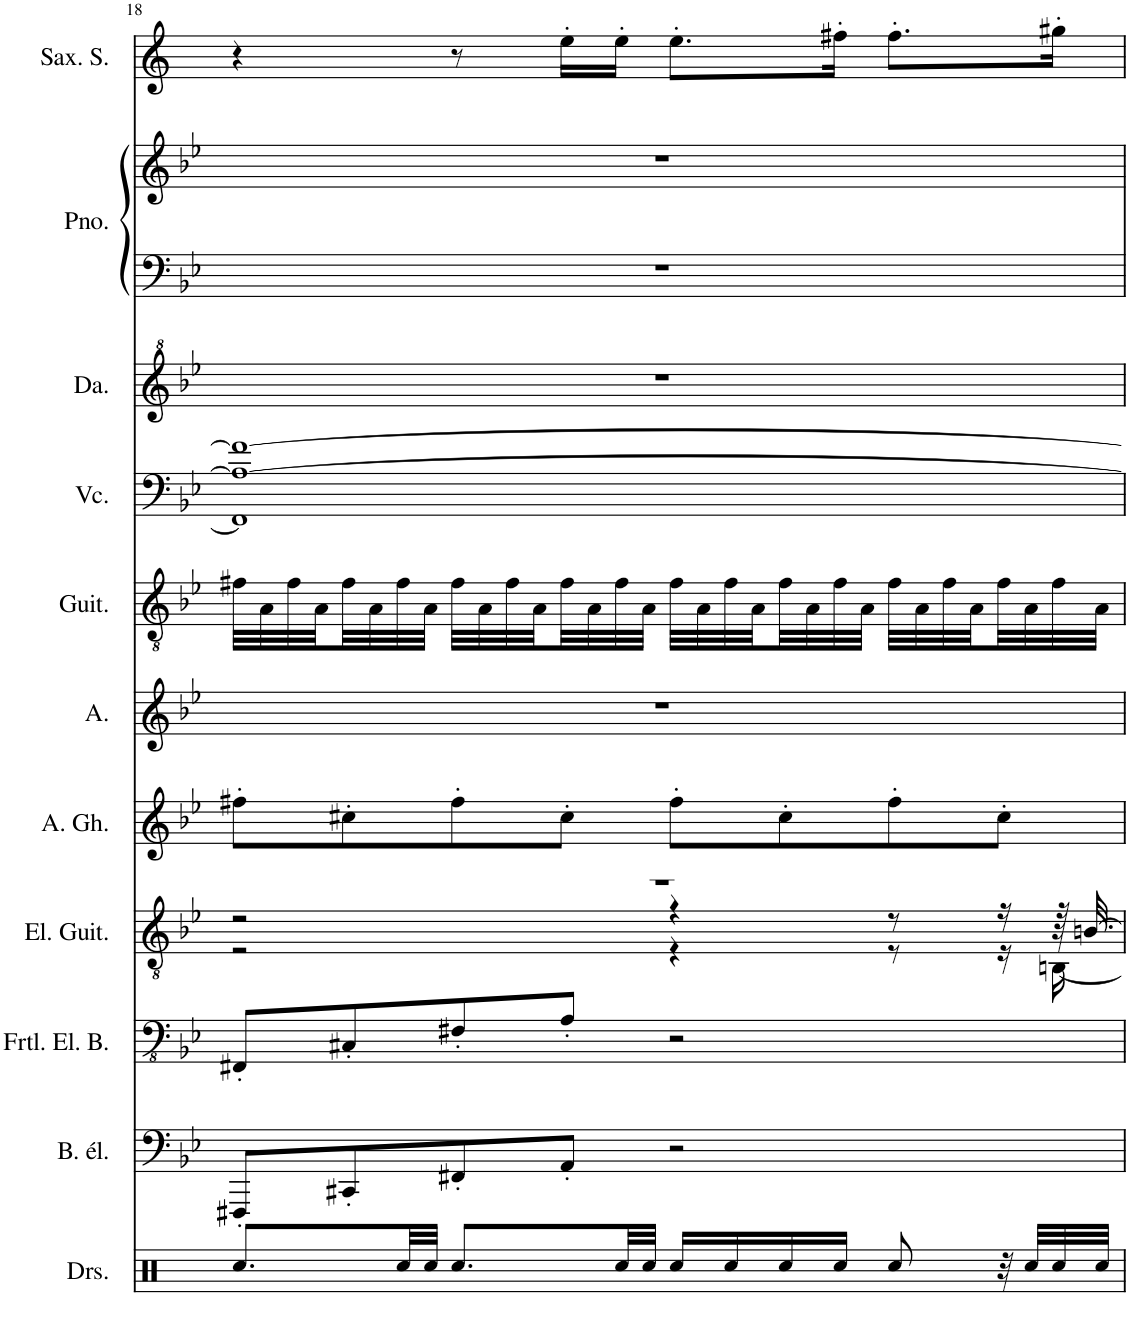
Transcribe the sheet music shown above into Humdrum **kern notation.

**kern	**kern	**kern	**kern	**kern	**kern	**kern	**kern	**kern	**kern	**kern	**kern
*part11	*part10	*part9	*part8	*part7	*part6	*part5	*part4	*part3	*part2	*part2	*part1
*staff12	*staff11	*staff10	*staff9	*staff8	*staff7	*staff6	*staff5	*staff4	*staff3	*staff2	*staff1
*I"Set de batterie	*I"Basse électrique à 5 cordes	*I"Fretless Electric Bass	*I"Electric Guitar	*I"Alto Gemshorn	*I"Chant Alto	*I"Acoustic Guitar	*I"Violoncello	*I"Danso	*I"Piano	*	*I"Saxophone soprano
*	*I'B. él.	*I'Frtl. El. B.	*I'El. Guit.	*I'A. Gh.	*I'A.	*I'Guit.	*I'Vc.	*I'Da.	*I'Pno.	*	*I'Sax. S.
!!LO:PB:g=z
*clefX	*clefF4	*clefFv4	*clefGv2	*clefG2	*clefG2	*clefGv2	*clefF4	*clefG^2	*clefF4	*clefG2	*clefG2
*	*Trd7c12	*	*	*	*	*	*	*	*	*	*Trd1c2
*k[]	*k[b-e-]	*k[b-e-]	*k[b-e-]	*k[b-e-]	*k[b-e-]	*k[b-e-]	*k[b-e-]	*k[b-e-]	*k[b-e-]	*k[b-e-]	*k[]
*M4/4	*M4/4	*M4/4	*M4/4	*M4/4	*M4/4	*M4/4	*M4/4	*M4/4	*M4/4	*M4/4	*M4/4
=18	=18	=18	=18	=18	=18	=18	=18	=18	=18	=18	=18
*	*	*	*^	*	*	*	*^	*	*	*	*
*	*	*	*	*^	*	*	*	*	*	*	*	*	*
8.Rcc/L	8FFF#X'/L	8FFF#X'/L	1r	2r	2r	8ff#X'\L	1r	32f#X\LLL	1A_ 1f#_	1FF#]	1r	1r	1r	4r
.	.	.	.	.	.	.	.	32A\	.	.	.	.	.	.
.	.	.	.	.	.	.	.	32f#\	.	.	.	.	.	.
.	.	.	.	.	.	.	.	32A\	.	.	.	.	.	.
.	8CC#X'/	8CC#X'/	.	.	.	8cc#X'\	.	32f#\	.	.	.	.	.	.
.	.	.	.	.	.	.	.	32A\	.	.	.	.	.	.
32Rcc/LL	.	.	.	.	.	.	.	32f#\	.	.	.	.	.	.
32Rcc/JJJ	.	.	.	.	.	.	.	32A\JJJ	.	.	.	.	.	.
8.Rcc/L	8FF#X'/	8FF#X'/	.	.	.	8ff#'\	.	32f#\LLL	.	.	.	.	.	8r
.	.	.	.	.	.	.	.	32A\	.	.	.	.	.	.
.	.	.	.	.	.	.	.	32f#\	.	.	.	.	.	.
.	.	.	.	.	.	.	.	32A\	.	.	.	.	.	.
.	8AA'/J	8AA'/J	.	.	.	8cc#'\J	.	32f#\	.	.	.	.	.	16ee'\LL
.	.	.	.	.	.	.	.	32A\	.	.	.	.	.	.
32Rcc/LL	.	.	.	.	.	.	.	32f#\	.	.	.	.	.	16ee'\JJ
32Rcc/JJJ	.	.	.	.	.	.	.	32A\JJJ	.	.	.	.	.	.
16Rcc/LL	2r	2r	.	4r	4r	8ff#'\L	.	32f#\LLL	.	.	.	.	.	8.ee'\L
.	.	.	.	.	.	.	.	32A\	.	.	.	.	.	.
16Rcc/	.	.	.	.	.	.	.	32f#\	.	.	.	.	.	.
.	.	.	.	.	.	.	.	32A\	.	.	.	.	.	.
16Rcc/	.	.	.	.	.	8cc#'\	.	32f#\	.	.	.	.	.	.
.	.	.	.	.	.	.	.	32A\	.	.	.	.	.	.
16Rcc/JJ	.	.	.	.	.	.	.	32f#\	.	.	.	.	.	16ff#X'\Jk
.	.	.	.	.	.	.	.	32A\JJJ	.	.	.	.	.	.
8Rcc/	.	.	.	8r	8r	8ff#'\	.	32f#\LLL	.	.	.	.	.	8.ff#'\L
.	.	.	.	.	.	.	.	32A\	.	.	.	.	.	.
.	.	.	.	.	.	.	.	32f#\	.	.	.	.	.	.
.	.	.	.	.	.	.	.	32A\	.	.	.	.	.	.
32r	.	.	.	16r	16r	8cc#'\J	.	32f#\	.	.	.	.	.	.
32Rcc/LLL	.	.	.	.	.	.	.	32A\	.	.	.	.	.	.
32Rcc/	.	.	.	64r	[16BBn\	.	.	32f#\	.	.	.	.	.	16gg#X'\Jk
.	.	.	.	[32.Bn/	.	.	.	.	.	.	.	.	.	.
32Rcc/JJJ	.	.	.	.	.	.	.	32A\JJJ	.	.	.	.	.	.
*	*	*	*v	*v	*v	*	*	*	*v	*v	*	*	*	*
=	=	=	=	=	=	=	=	=	=	=	=
*-	*-	*-	*-	*-	*-	*-	*-	*-	*-	*-	*-
